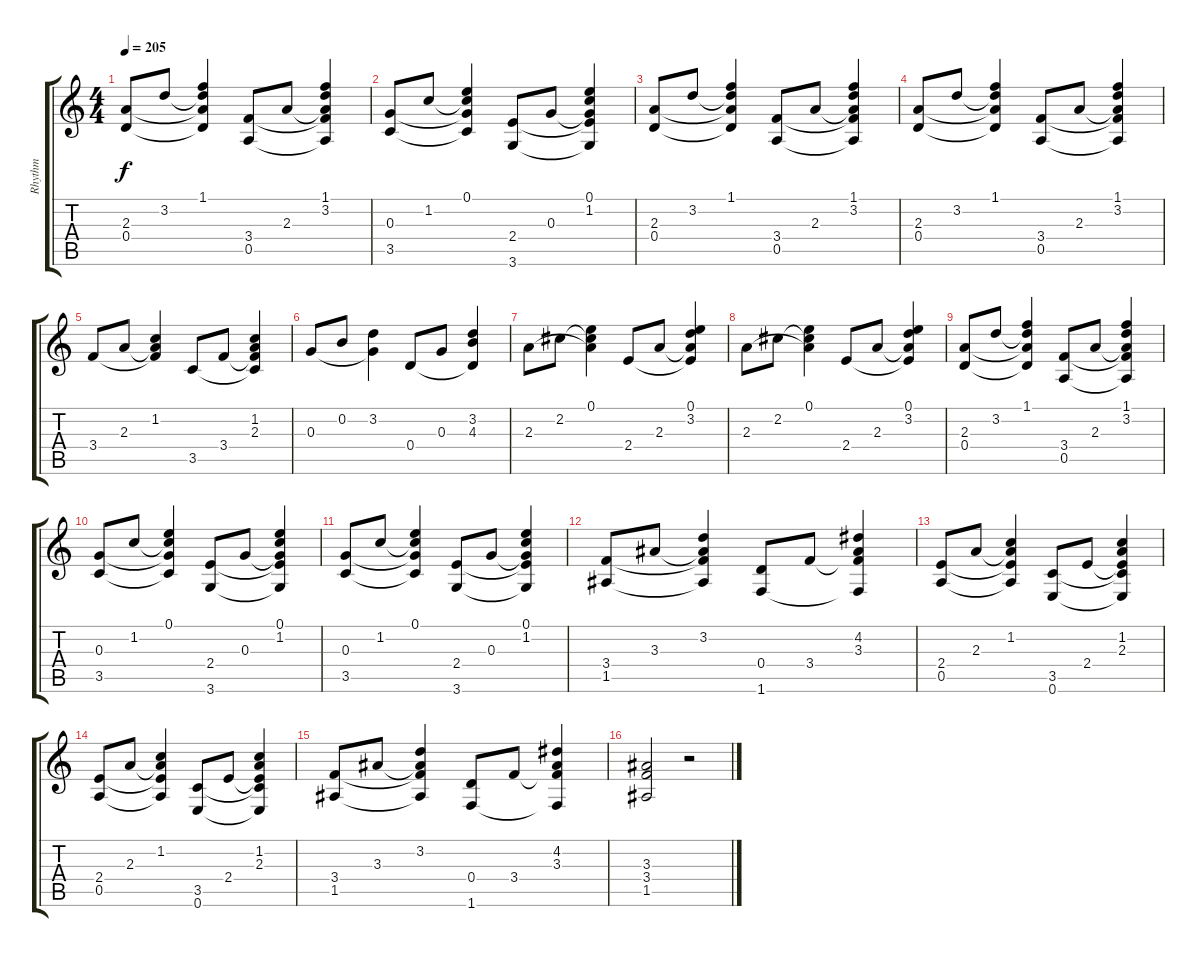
\track ("Rhythm" "Rhythm") {instrument acousticguitarsteel}
\staff {score tabs}
\tuning (E4 B3 G3 D3 A2 E2) {hide}
\ts (4 4)
\tempo 205
\clef g2
\ks c
(2.3 0.4).8{dy f} 3.2.8 (1.1 3.2{t} 2.3{t} 0.4{t}).4 (3.4 0.5).8 2.3.8 (1.1 3.2 2.3{t} 3.4{t} 0.5{t}).4 |
(0.3 3.5).8 1.2.8 (0.1 1.2{t} 0.3{t} 3.5{t}).4 (2.4 3.6).8 0.3.8 (0.1 1.2 0.3{t} 2.4{t} 3.6{t}).4 |
(2.3 0.4).8 3.2.8 (1.1 3.2{t} 2.3{t} 0.4{t}).4 (3.4 0.5).8 2.3.8 (1.1 3.2 2.3{t} 3.4{t} 0.5{t}).4 |
(2.3 0.4).8 3.2.8 (1.1 3.2{t} 2.3{t} 0.4{t}).4 (3.4 0.5).8 2.3.8 (1.1 3.2 2.3{t} 3.4{t} 0.5{t}).4 |
3.4.8 2.3.8 (1.2 2.3{t} 3.4{t}).4 3.5.8 3.4.8 (1.2 2.3 3.4{t} 3.5{t}).4 |
0.3.8 0.2.8 (3.2 0.3{t}).4 0.4.8 0.3.8 (3.2 4.3 0.4{t}).4 |
2.3.8 2.2.8 (0.1 2.2{t} 2.3{t}).4 2.4.8 2.3.8 (0.1 3.2 2.3{t} 2.4{t}).4 |
2.3.8 2.2.8 (0.1 2.2{t} 2.3{t}).4 2.4.8 2.3.8 (0.1 3.2 2.3{t} 2.4{t}).4 |
(2.3 0.4).8 3.2.8 (1.1 3.2{t} 2.3{t} 0.4{t}).4 (3.4 0.5).8 2.3.8 (1.1 3.2 2.3{t} 3.4{t} 0.5{t}).4 |
(0.3 3.5).8 1.2.8 (0.1 1.2{t} 0.3{t} 3.5{t}).4 (2.4 3.6).8 0.3.8 (0.1 1.2 0.3{t} 2.4{t} 3.6{t}).4 |
(0.3 3.5).8 1.2.8 (0.1 1.2{t} 0.3{t} 3.5{t}).4 (2.4 3.6).8 0.3.8 (0.1 1.2 0.3{t} 2.4{t} 3.6{t}).4 |
(3.4 1.5).8 3.3.8 (3.2 3.3{t} 3.4{t} 1.5{t}).4 (0.4 1.6).8 3.4.8 (4.2 3.3 3.4{t} 1.6{t}).4 |
(2.4 0.5).8 2.3.8 (1.2 2.3{t} 2.4{t} 0.5{t}).4 (3.5 0.6).8 2.4.8 (1.2 2.3 2.4{t} 3.5{t} 0.6{t}).4 |
(2.4 0.5).8 2.3.8 (1.2 2.3{t} 2.4{t} 0.5{t}).4 (3.5 0.6).8 2.4.8 (1.2 2.3 2.4{t} 3.5{t} 0.6{t}).4 |
(3.4 1.5).8 3.3.8 (3.2 3.3{t} 3.4{t} 1.5{t}).4 (0.4 1.6).8 3.4.8 (4.2 3.3 3.4{t} 1.6{t}).4 |
(3.3 3.4 1.5).2 r.2
